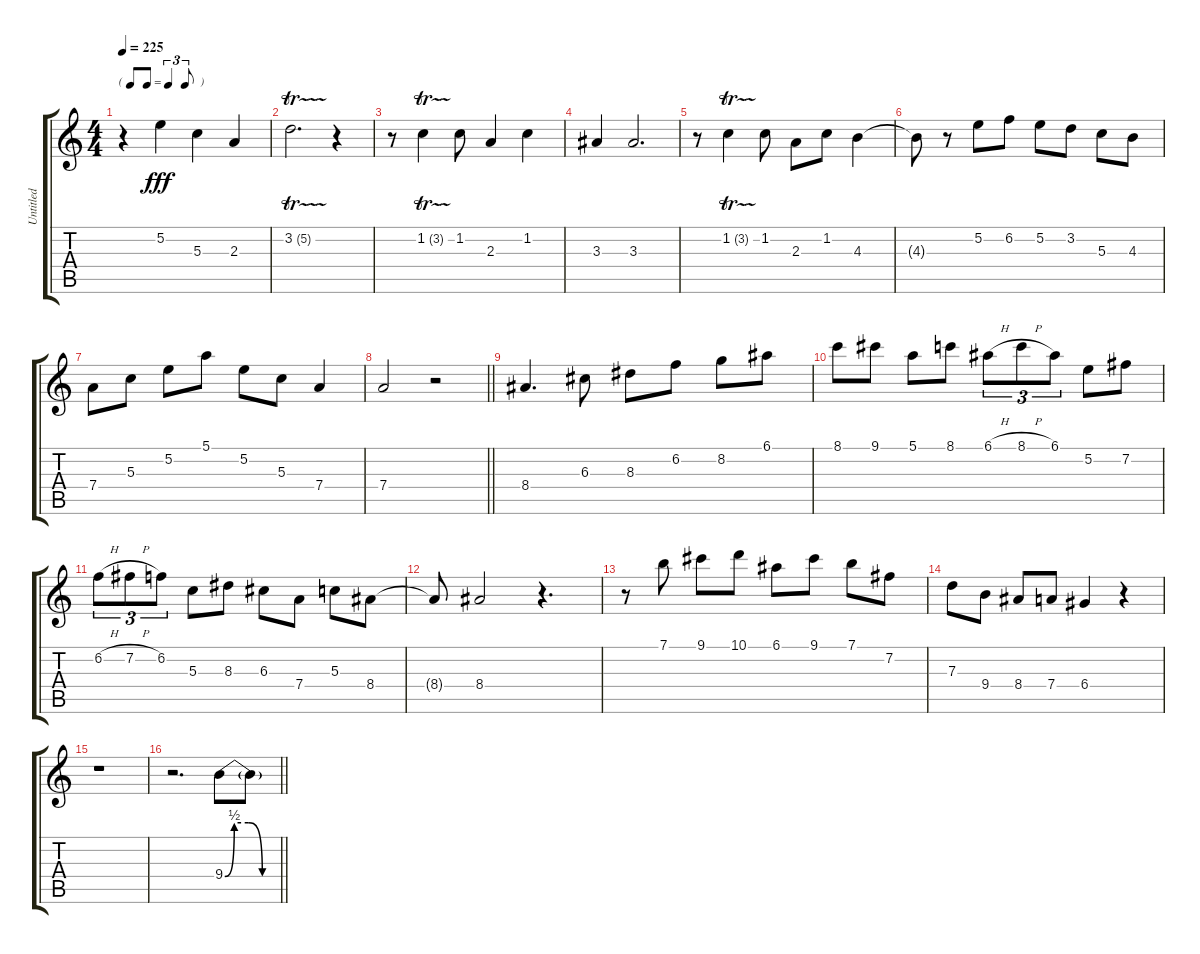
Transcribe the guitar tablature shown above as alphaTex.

\track ("Untitled" "Untitled") {instrument acousticguitarsteel}
\staff {score tabs}
\tuning (E4 B3 G3 D3 A2 E2) {hide}
\ts (4 4)
\tf triplet8th
\tempo 225
\clef g2
\ks c
r.4{dy fff} 5.2.4 5.3.4 2.3.4 |
3.2{tr (5 32)}.2{d} r.4 |
r.8 1.2{tr (3 32)}.4 1.2.8 2.3.4 1.2.4 |
3.3.4 3.3.2{d} |
r.8 1.2{tr (3 32)}.4 1.2.8 2.3.8 1.2.8 4.3.4 |
4.3{t}.8 r.8 5.2.8 6.2.8 5.2.8 3.2.8 5.3.8 4.3.8 |
7.4.8 5.3.8 5.2.8 5.1.8 5.2.8 5.3.8 7.4.4 |
\barLineRight lightlight
7.4.2 r.2 |
8.4.4{d} 6.3.8 8.3.8 6.2.8 8.2.8 6.1.8 |
8.1.8 9.1.8 5.1.8 8.1.8 6.1{h}.8{tu (3 2)} 8.1{h}.8{tu (3 2)} 6.1.8{tu (3 2)} 5.2.8 7.2.8 |
6.2{h}.8{tu (3 2)} 7.2{h}.8{tu (3 2)} 6.2.8{tu (3 2)} 5.3.8 8.3.8 6.3.8 7.4.8 5.3.8 8.4.8 |
8.4{t}.8 8.4.2 r.4{d} |
r.8 7.1.8 9.1.8 10.1.8 6.1.8 9.1.8 7.1.8 7.2.8 |
7.3.8 9.4.8 8.4.8 7.4.8 6.4.4 r.4 |
r.1 |
\barLineRight lightlight
r.2{d} 9.4{be (custom 0 0 10 2 25 2 40 0 60 0)}.8 9.4{t}.8
